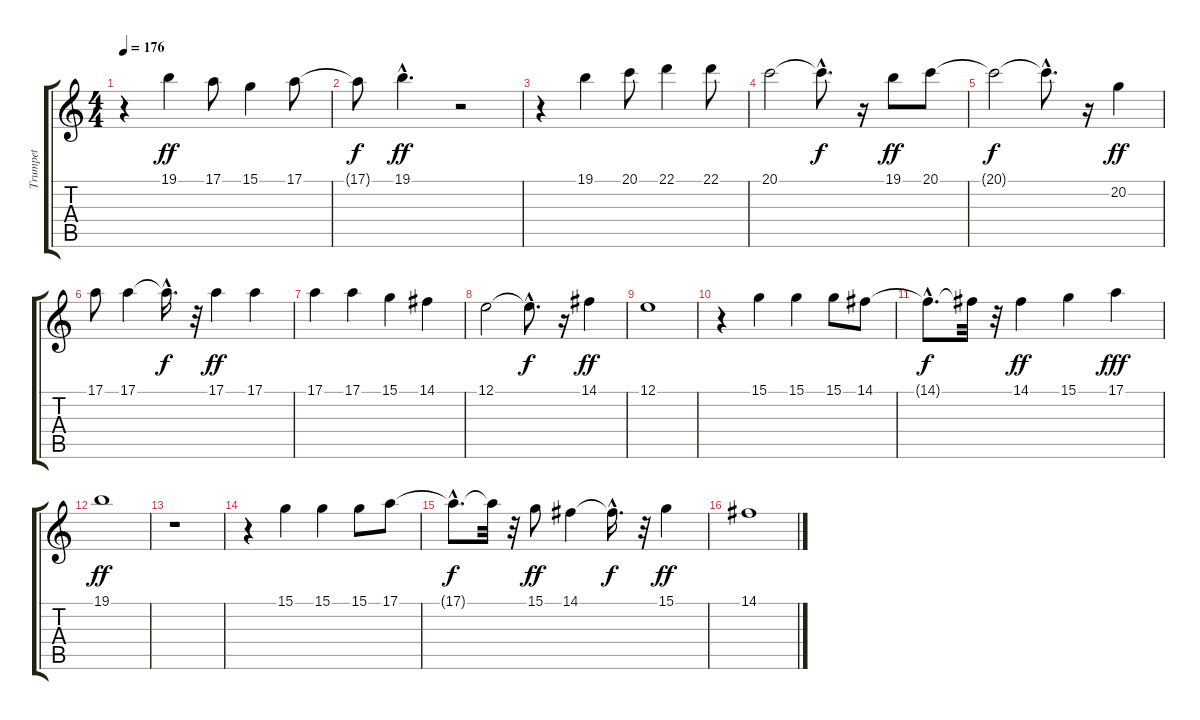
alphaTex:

\track ("Trumpet" "Trumpet") {instrument trumpet}
\staff {score tabs}
\tuning (E4 B3 G3 D3 A2 E2) {hide}
\ts (4 4)
\tempo 176
\clef g2
\ks c
r.4{dy f} 19.1.4{dy ff} 17.1.8 15.1.4 17.1.8 |
17.1{t}.8{dy f} 19.1{hac}.4{d dy ff} r.2 |
r.4 19.1.4 20.1.8 22.1.4 22.1.8 |
20.1.2 20.1{hac t}.8{d dy f} r.16 19.1.8{dy ff} 20.1.8 |
20.1{t}.2{dy f} 20.1{hac t}.8{d} r.16 20.2.4{dy ff} |
17.1.8 17.1.4 17.1{hac t}.16{d dy f} r.32 17.1.4{dy ff} 17.1.4 |
17.1.4 17.1.4 15.1.4 14.1.4 |
12.1.2 12.1{hac t}.8{d dy f} r.16 14.1.4{dy ff} |
12.1.1 |
r.4 15.1.4 15.1.4 15.1.8 14.1.8 |
14.1{hac t}.8{d dy f} 14.1{t}.32 r.32 14.1.4{dy ff} 15.1.4 17.1.4{dy fff} |
19.1.1{dy ff} |
r.1 |
r.4 15.1.4 15.1.4 15.1.8 17.1.8 |
17.1{hac t}.8{d dy f} 17.1{t}.32 r.32 15.1.8{dy ff} 14.1.4 14.1{hac t}.16{d dy f} r.32 15.1.4{dy ff} |
14.1.1
